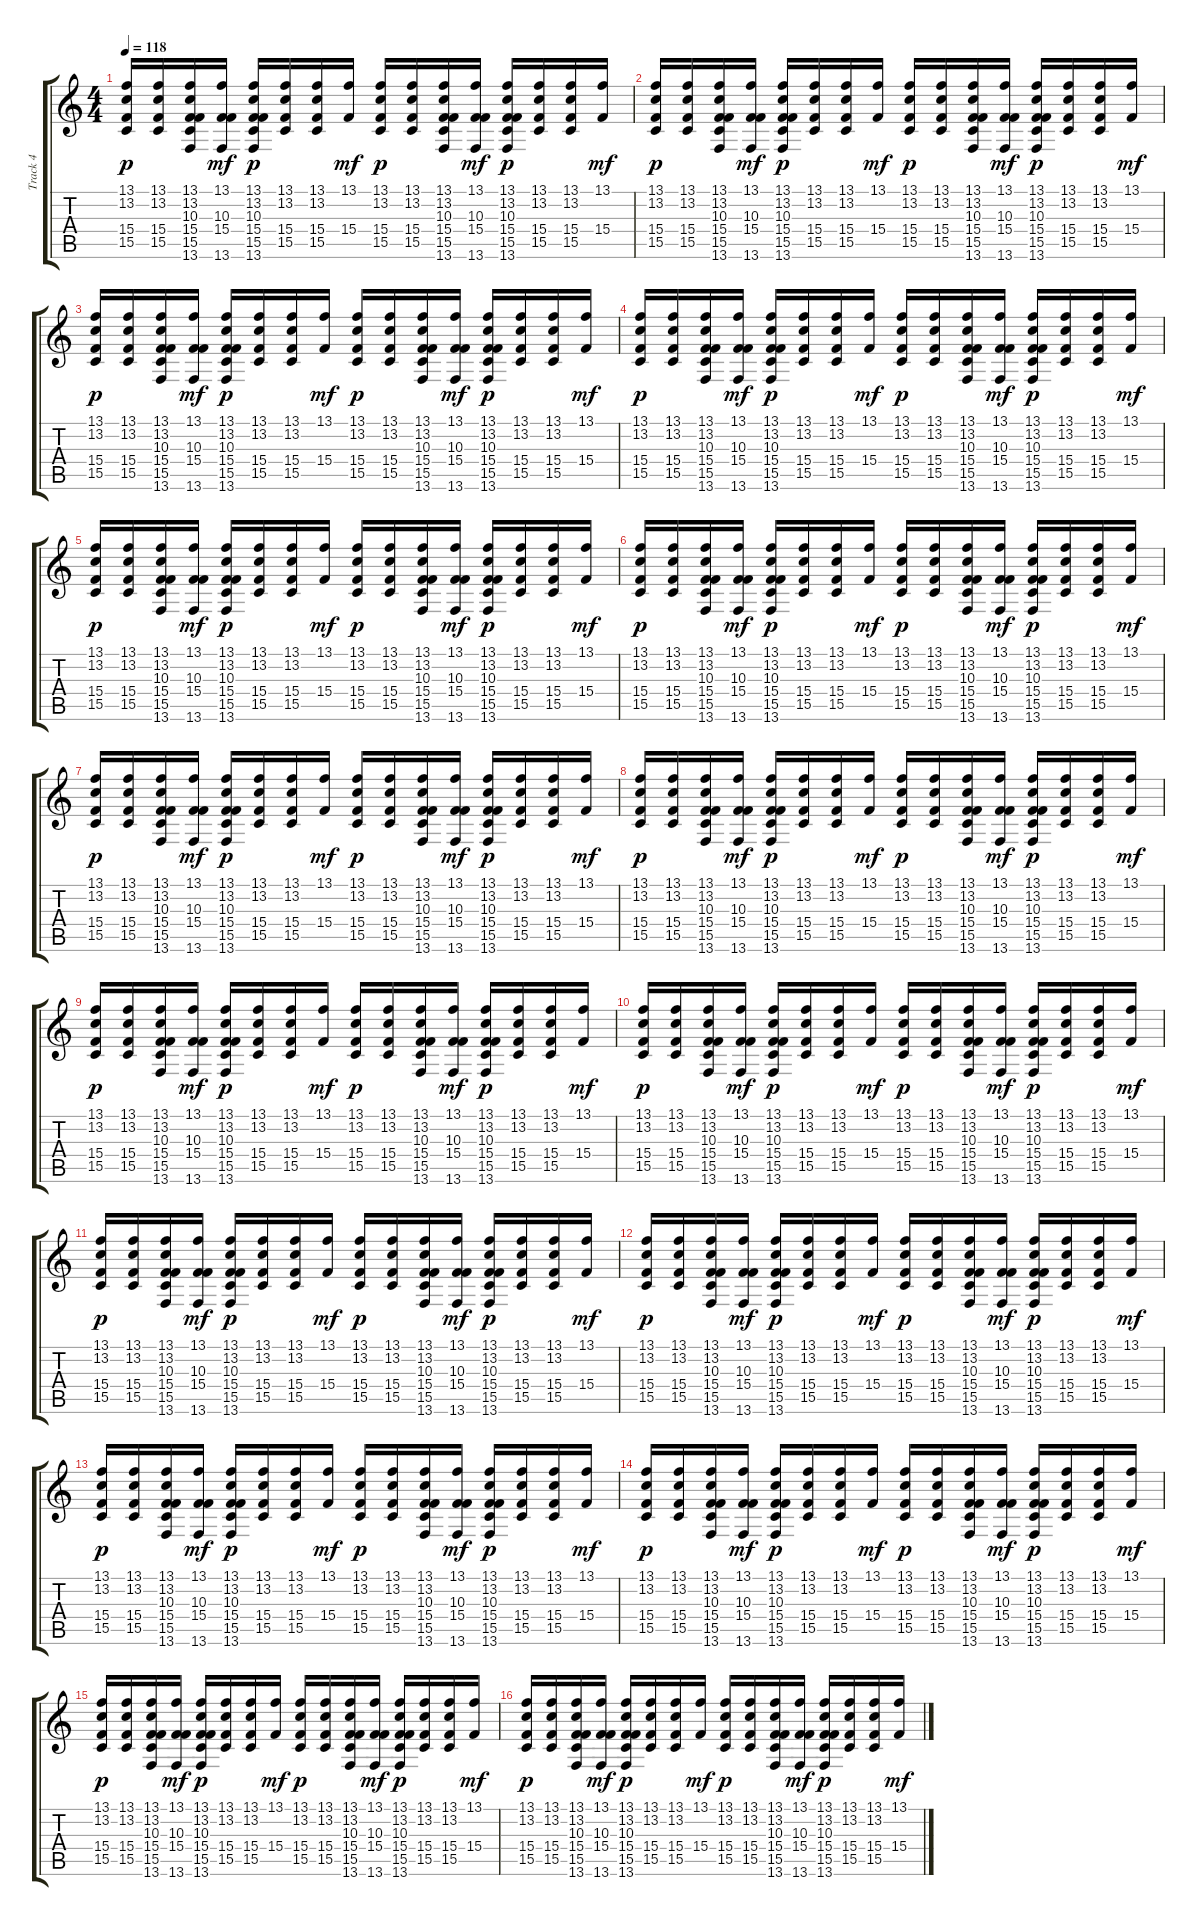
\track ("Track 4" "Track 4") {instrument flute}
\staff {score tabs}
\tuning (E4 B3 G3 D3 A2 E2) {hide}
\ts (4 4)
\tempo 118
\clef g2
\ks c
(13.1 13.2 15.4 15.5).16{dy p} (13.1 13.2 15.4 15.5).16 (13.1 13.2 10.3 15.4 15.5 13.6).16 (13.1 10.3 15.4 13.6).16{dy mf} (13.1 13.2 10.3 15.4 15.5 13.6).16{dy p} (13.1 13.2 15.4 15.5).16 (13.1 13.2 15.4 15.5).16 (13.1 15.4).16{dy mf} (13.1 13.2 15.4 15.5).16{dy p} (13.1 13.2 15.4 15.5).16 (13.1 13.2 10.3 15.4 15.5 13.6).16 (13.1 10.3 15.4 13.6).16{dy mf} (13.1 13.2 10.3 15.4 15.5 13.6).16{dy p} (13.1 13.2 15.4 15.5).16 (13.1 13.2 15.4 15.5).16 (13.1 15.4).16{dy mf} |
(13.1 13.2 15.4 15.5).16{dy p} (13.1 13.2 15.4 15.5).16 (13.1 13.2 10.3 15.4 15.5 13.6).16 (13.1 10.3 15.4 13.6).16{dy mf} (13.1 13.2 10.3 15.4 15.5 13.6).16{dy p} (13.1 13.2 15.4 15.5).16 (13.1 13.2 15.4 15.5).16 (13.1 15.4).16{dy mf} (13.1 13.2 15.4 15.5).16{dy p} (13.1 13.2 15.4 15.5).16 (13.1 13.2 10.3 15.4 15.5 13.6).16 (13.1 10.3 15.4 13.6).16{dy mf} (13.1 13.2 10.3 15.4 15.5 13.6).16{dy p} (13.1 13.2 15.4 15.5).16 (13.1 13.2 15.4 15.5).16 (13.1 15.4).16{dy mf} |
(13.1 13.2 15.4 15.5).16{dy p} (13.1 13.2 15.4 15.5).16 (13.1 13.2 10.3 15.4 15.5 13.6).16 (13.1 10.3 15.4 13.6).16{dy mf} (13.1 13.2 10.3 15.4 15.5 13.6).16{dy p} (13.1 13.2 15.4 15.5).16 (13.1 13.2 15.4 15.5).16 (13.1 15.4).16{dy mf} (13.1 13.2 15.4 15.5).16{dy p} (13.1 13.2 15.4 15.5).16 (13.1 13.2 10.3 15.4 15.5 13.6).16 (13.1 10.3 15.4 13.6).16{dy mf} (13.1 13.2 10.3 15.4 15.5 13.6).16{dy p} (13.1 13.2 15.4 15.5).16 (13.1 13.2 15.4 15.5).16 (13.1 15.4).16{dy mf} |
(13.1 13.2 15.4 15.5).16{dy p} (13.1 13.2 15.4 15.5).16 (13.1 13.2 10.3 15.4 15.5 13.6).16 (13.1 10.3 15.4 13.6).16{dy mf} (13.1 13.2 10.3 15.4 15.5 13.6).16{dy p} (13.1 13.2 15.4 15.5).16 (13.1 13.2 15.4 15.5).16 (13.1 15.4).16{dy mf} (13.1 13.2 15.4 15.5).16{dy p} (13.1 13.2 15.4 15.5).16 (13.1 13.2 10.3 15.4 15.5 13.6).16 (13.1 10.3 15.4 13.6).16{dy mf} (13.1 13.2 10.3 15.4 15.5 13.6).16{dy p} (13.1 13.2 15.4 15.5).16 (13.1 13.2 15.4 15.5).16 (13.1 15.4).16{dy mf} |
(13.1 13.2 15.4 15.5).16{dy p} (13.1 13.2 15.4 15.5).16 (13.1 13.2 10.3 15.4 15.5 13.6).16 (13.1 10.3 15.4 13.6).16{dy mf} (13.1 13.2 10.3 15.4 15.5 13.6).16{dy p} (13.1 13.2 15.4 15.5).16 (13.1 13.2 15.4 15.5).16 (13.1 15.4).16{dy mf} (13.1 13.2 15.4 15.5).16{dy p} (13.1 13.2 15.4 15.5).16 (13.1 13.2 10.3 15.4 15.5 13.6).16 (13.1 10.3 15.4 13.6).16{dy mf} (13.1 13.2 10.3 15.4 15.5 13.6).16{dy p} (13.1 13.2 15.4 15.5).16 (13.1 13.2 15.4 15.5).16 (13.1 15.4).16{dy mf} |
(13.1 13.2 15.4 15.5).16{dy p} (13.1 13.2 15.4 15.5).16 (13.1 13.2 10.3 15.4 15.5 13.6).16 (13.1 10.3 15.4 13.6).16{dy mf} (13.1 13.2 10.3 15.4 15.5 13.6).16{dy p} (13.1 13.2 15.4 15.5).16 (13.1 13.2 15.4 15.5).16 (13.1 15.4).16{dy mf} (13.1 13.2 15.4 15.5).16{dy p} (13.1 13.2 15.4 15.5).16 (13.1 13.2 10.3 15.4 15.5 13.6).16 (13.1 10.3 15.4 13.6).16{dy mf} (13.1 13.2 10.3 15.4 15.5 13.6).16{dy p} (13.1 13.2 15.4 15.5).16 (13.1 13.2 15.4 15.5).16 (13.1 15.4).16{dy mf} |
(13.1 13.2 15.4 15.5).16{dy p} (13.1 13.2 15.4 15.5).16 (13.1 13.2 10.3 15.4 15.5 13.6).16 (13.1 10.3 15.4 13.6).16{dy mf} (13.1 13.2 10.3 15.4 15.5 13.6).16{dy p} (13.1 13.2 15.4 15.5).16 (13.1 13.2 15.4 15.5).16 (13.1 15.4).16{dy mf} (13.1 13.2 15.4 15.5).16{dy p} (13.1 13.2 15.4 15.5).16 (13.1 13.2 10.3 15.4 15.5 13.6).16 (13.1 10.3 15.4 13.6).16{dy mf} (13.1 13.2 10.3 15.4 15.5 13.6).16{dy p} (13.1 13.2 15.4 15.5).16 (13.1 13.2 15.4 15.5).16 (13.1 15.4).16{dy mf} |
(13.1 13.2 15.4 15.5).16{dy p} (13.1 13.2 15.4 15.5).16 (13.1 13.2 10.3 15.4 15.5 13.6).16 (13.1 10.3 15.4 13.6).16{dy mf} (13.1 13.2 10.3 15.4 15.5 13.6).16{dy p} (13.1 13.2 15.4 15.5).16 (13.1 13.2 15.4 15.5).16 (13.1 15.4).16{dy mf} (13.1 13.2 15.4 15.5).16{dy p} (13.1 13.2 15.4 15.5).16 (13.1 13.2 10.3 15.4 15.5 13.6).16 (13.1 10.3 15.4 13.6).16{dy mf} (13.1 13.2 10.3 15.4 15.5 13.6).16{dy p} (13.1 13.2 15.4 15.5).16 (13.1 13.2 15.4 15.5).16 (13.1 15.4).16{dy mf} |
(13.1 13.2 15.4 15.5).16{dy p} (13.1 13.2 15.4 15.5).16 (13.1 13.2 10.3 15.4 15.5 13.6).16 (13.1 10.3 15.4 13.6).16{dy mf} (13.1 13.2 10.3 15.4 15.5 13.6).16{dy p} (13.1 13.2 15.4 15.5).16 (13.1 13.2 15.4 15.5).16 (13.1 15.4).16{dy mf} (13.1 13.2 15.4 15.5).16{dy p} (13.1 13.2 15.4 15.5).16 (13.1 13.2 10.3 15.4 15.5 13.6).16 (13.1 10.3 15.4 13.6).16{dy mf} (13.1 13.2 10.3 15.4 15.5 13.6).16{dy p} (13.1 13.2 15.4 15.5).16 (13.1 13.2 15.4 15.5).16 (13.1 15.4).16{dy mf} |
(13.1 13.2 15.4 15.5).16{dy p} (13.1 13.2 15.4 15.5).16 (13.1 13.2 10.3 15.4 15.5 13.6).16 (13.1 10.3 15.4 13.6).16{dy mf} (13.1 13.2 10.3 15.4 15.5 13.6).16{dy p} (13.1 13.2 15.4 15.5).16 (13.1 13.2 15.4 15.5).16 (13.1 15.4).16{dy mf} (13.1 13.2 15.4 15.5).16{dy p} (13.1 13.2 15.4 15.5).16 (13.1 13.2 10.3 15.4 15.5 13.6).16 (13.1 10.3 15.4 13.6).16{dy mf} (13.1 13.2 10.3 15.4 15.5 13.6).16{dy p} (13.1 13.2 15.4 15.5).16 (13.1 13.2 15.4 15.5).16 (13.1 15.4).16{dy mf} |
(13.1 13.2 15.4 15.5).16{dy p} (13.1 13.2 15.4 15.5).16 (13.1 13.2 10.3 15.4 15.5 13.6).16 (13.1 10.3 15.4 13.6).16{dy mf} (13.1 13.2 10.3 15.4 15.5 13.6).16{dy p} (13.1 13.2 15.4 15.5).16 (13.1 13.2 15.4 15.5).16 (13.1 15.4).16{dy mf} (13.1 13.2 15.4 15.5).16{dy p} (13.1 13.2 15.4 15.5).16 (13.1 13.2 10.3 15.4 15.5 13.6).16 (13.1 10.3 15.4 13.6).16{dy mf} (13.1 13.2 10.3 15.4 15.5 13.6).16{dy p} (13.1 13.2 15.4 15.5).16 (13.1 13.2 15.4 15.5).16 (13.1 15.4).16{dy mf} |
(13.1 13.2 15.4 15.5).16{dy p} (13.1 13.2 15.4 15.5).16 (13.1 13.2 10.3 15.4 15.5 13.6).16 (13.1 10.3 15.4 13.6).16{dy mf} (13.1 13.2 10.3 15.4 15.5 13.6).16{dy p} (13.1 13.2 15.4 15.5).16 (13.1 13.2 15.4 15.5).16 (13.1 15.4).16{dy mf} (13.1 13.2 15.4 15.5).16{dy p} (13.1 13.2 15.4 15.5).16 (13.1 13.2 10.3 15.4 15.5 13.6).16 (13.1 10.3 15.4 13.6).16{dy mf} (13.1 13.2 10.3 15.4 15.5 13.6).16{dy p} (13.1 13.2 15.4 15.5).16 (13.1 13.2 15.4 15.5).16 (13.1 15.4).16{dy mf} |
(13.1 13.2 15.4 15.5).16{dy p} (13.1 13.2 15.4 15.5).16 (13.1 13.2 10.3 15.4 15.5 13.6).16 (13.1 10.3 15.4 13.6).16{dy mf} (13.1 13.2 10.3 15.4 15.5 13.6).16{dy p} (13.1 13.2 15.4 15.5).16 (13.1 13.2 15.4 15.5).16 (13.1 15.4).16{dy mf} (13.1 13.2 15.4 15.5).16{dy p} (13.1 13.2 15.4 15.5).16 (13.1 13.2 10.3 15.4 15.5 13.6).16 (13.1 10.3 15.4 13.6).16{dy mf} (13.1 13.2 10.3 15.4 15.5 13.6).16{dy p} (13.1 13.2 15.4 15.5).16 (13.1 13.2 15.4 15.5).16 (13.1 15.4).16{dy mf} |
(13.1 13.2 15.4 15.5).16{dy p} (13.1 13.2 15.4 15.5).16 (13.1 13.2 10.3 15.4 15.5 13.6).16 (13.1 10.3 15.4 13.6).16{dy mf} (13.1 13.2 10.3 15.4 15.5 13.6).16{dy p} (13.1 13.2 15.4 15.5).16 (13.1 13.2 15.4 15.5).16 (13.1 15.4).16{dy mf} (13.1 13.2 15.4 15.5).16{dy p} (13.1 13.2 15.4 15.5).16 (13.1 13.2 10.3 15.4 15.5 13.6).16 (13.1 10.3 15.4 13.6).16{dy mf} (13.1 13.2 10.3 15.4 15.5 13.6).16{dy p} (13.1 13.2 15.4 15.5).16 (13.1 13.2 15.4 15.5).16 (13.1 15.4).16{dy mf} |
(13.1 13.2 15.4 15.5).16{dy p} (13.1 13.2 15.4 15.5).16 (13.1 13.2 10.3 15.4 15.5 13.6).16 (13.1 10.3 15.4 13.6).16{dy mf} (13.1 13.2 10.3 15.4 15.5 13.6).16{dy p} (13.1 13.2 15.4 15.5).16 (13.1 13.2 15.4 15.5).16 (13.1 15.4).16{dy mf} (13.1 13.2 15.4 15.5).16{dy p} (13.1 13.2 15.4 15.5).16 (13.1 13.2 10.3 15.4 15.5 13.6).16 (13.1 10.3 15.4 13.6).16{dy mf} (13.1 13.2 10.3 15.4 15.5 13.6).16{dy p} (13.1 13.2 15.4 15.5).16 (13.1 13.2 15.4 15.5).16 (13.1 15.4).16{dy mf} |
(13.1 13.2 15.4 15.5).16{dy p} (13.1 13.2 15.4 15.5).16 (13.1 13.2 10.3 15.4 15.5 13.6).16 (13.1 10.3 15.4 13.6).16{dy mf} (13.1 13.2 10.3 15.4 15.5 13.6).16{dy p} (13.1 13.2 15.4 15.5).16 (13.1 13.2 15.4 15.5).16 (13.1 15.4).16{dy mf} (13.1 13.2 15.4 15.5).16{dy p} (13.1 13.2 15.4 15.5).16 (13.1 13.2 10.3 15.4 15.5 13.6).16 (13.1 10.3 15.4 13.6).16{dy mf} (13.1 13.2 10.3 15.4 15.5 13.6).16{dy p} (13.1 13.2 15.4 15.5).16 (13.1 13.2 15.4 15.5).16 (13.1 15.4).16{dy mf}
